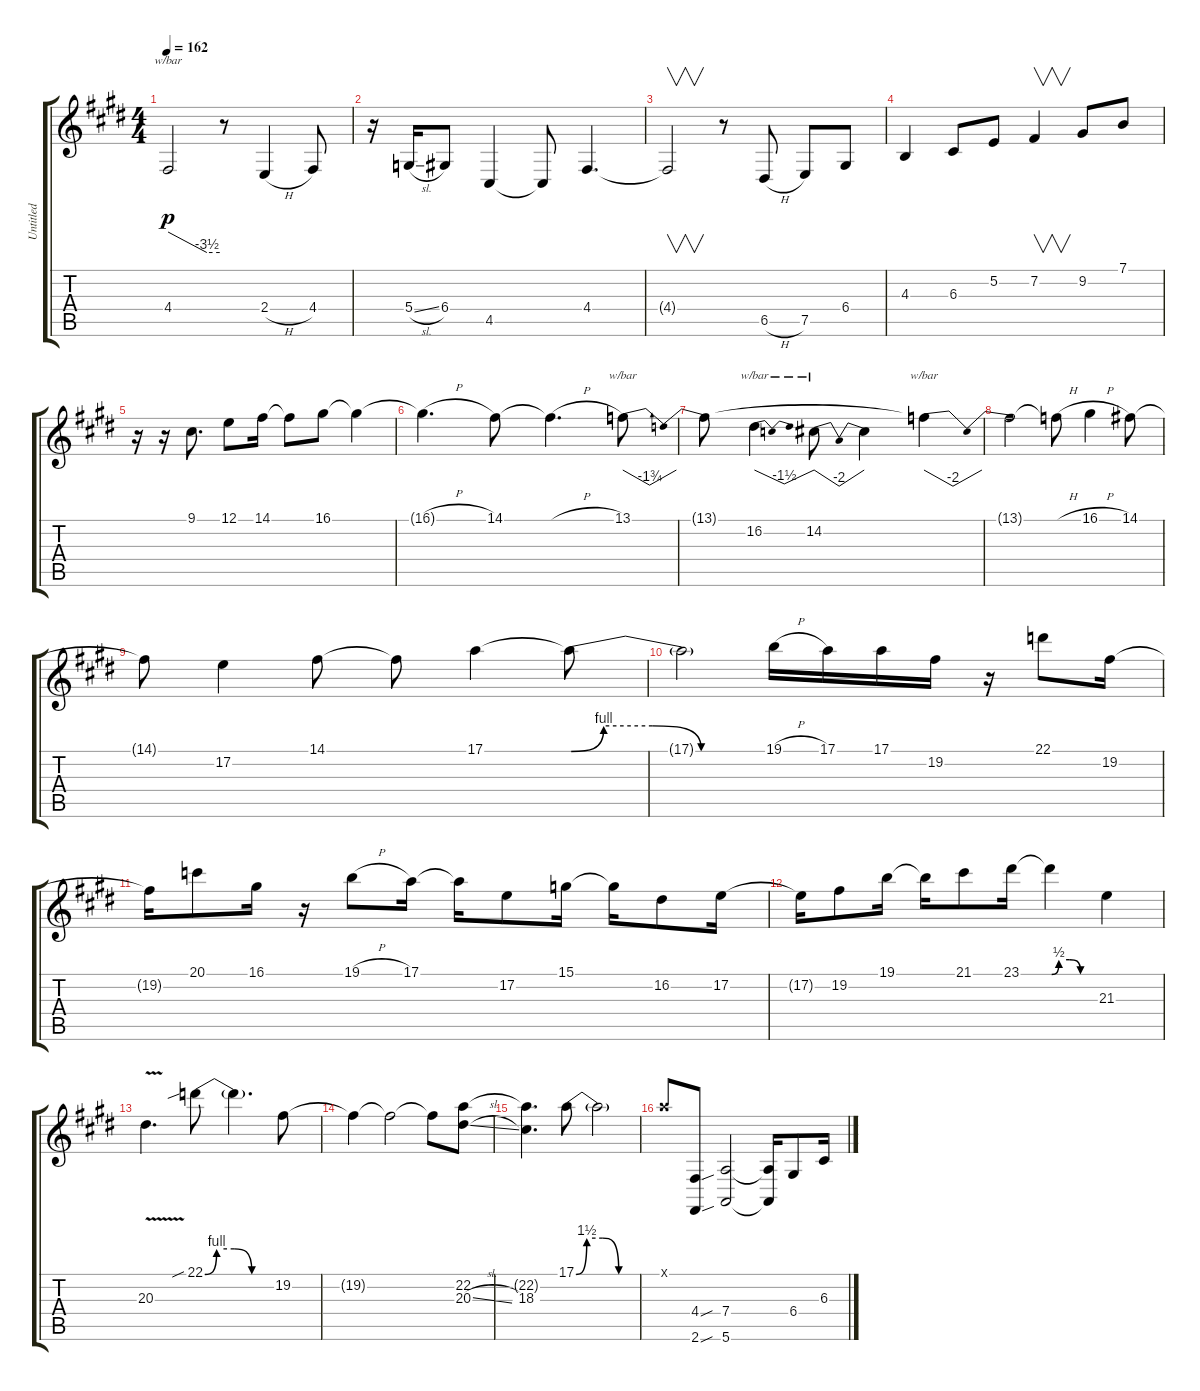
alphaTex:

\track ("Untitled" "Untitled") {instrument tenorsax}
\staff {score tabs}
\tuning (E4 B3 G3 D3 A2 E2) {hide}
\ts (4 4)
\tempo 162
\clef g2
\ks c#minor
4.4.2{tbe (custom default 0 0 45 -14 60 -14) dy p} r.8 2.4{h}.4 4.4.8 |
\ks e
r.16 5.4{sl}.16 6.4.8 4.5.4 4.5{t}.8 4.4.4{d} |
\ks c#minor
4.4{t}.2{v} r.8 6.5{h}.8 7.5.8 6.4.8 |
4.3.4 6.3.8 5.2.8 7.2.4{v} 9.2.8 7.1.8 |
\ks e
r.16 r.16 9.1.8{d} 12.1.8 14.1.16 14.1{t}.8 16.1.8 16.1{t}.4 |
\ks c#minor
16.1{h t}.4{d} 14.1.8 14.1{h t}.4{d} 13.1.8{tbe (dip default 0 0 30 -7 60 0)} |
13.1{t}.8 16.2.4{tbe (dip default 0 0 30 -6 60 0)} 14.2.8{tbe (dip default 0 0 30 -8 60 0)} 14.2{t}.4 13.1{t}.4{tbe (dip default 0 0 30 -8 60 0)} |
\ks e
13.1{t}.2 13.1{h t}.8 16.1{h}.4 14.1.8 |
\ks c#minor
14.1{t}.8 17.2.4 14.1.8 14.1{t}.8 17.1.4 17.1{be (custom 0 0 10 4 25 4 40 0 60 0) t}.8 |
\ks e
17.1{t}.2 19.1{h}.16 17.1.16 17.1.16 19.2.16 r.16 22.1.8 19.2.16 |
\ks c#minor
19.2{t}.16 20.1.8 16.1.16 r.16 19.1{h}.8 17.1.16 17.1{t}.16 17.2.8 15.1.16 15.1{t}.16 16.2.8 17.2.16 |
\ks e
17.2{t}.16 19.2.8 19.1.16 19.1{t}.16 21.1.8 23.1.16 23.1{be (custom 0 0 10 2 25 2 40 0 60 0) t}.4 21.3.4 |
\ks c#minor
20.3{v}.4{d} 22.1{be (custom 0 0 10 4 25 4 40 0 60 0) sib}.8 22.1{t}.4{d} 19.2.8 |
19.2{t}.4 19.2{t}.2 19.2{t}.8 (22.2 20.3{sl}).8 |
\ks e
(22.2{t} 18.3).4{d} 17.1{be (custom 0 0 10 6 25 6 40 0 60 0)}.8 17.1{t}.2 |
\ks c#minor
17.1{x}.8 (4.4{sou} 2.6{sou}).8 (7.4 5.6).2 (7.4{t} 5.6{t}).16 6.4.8 6.3.16
